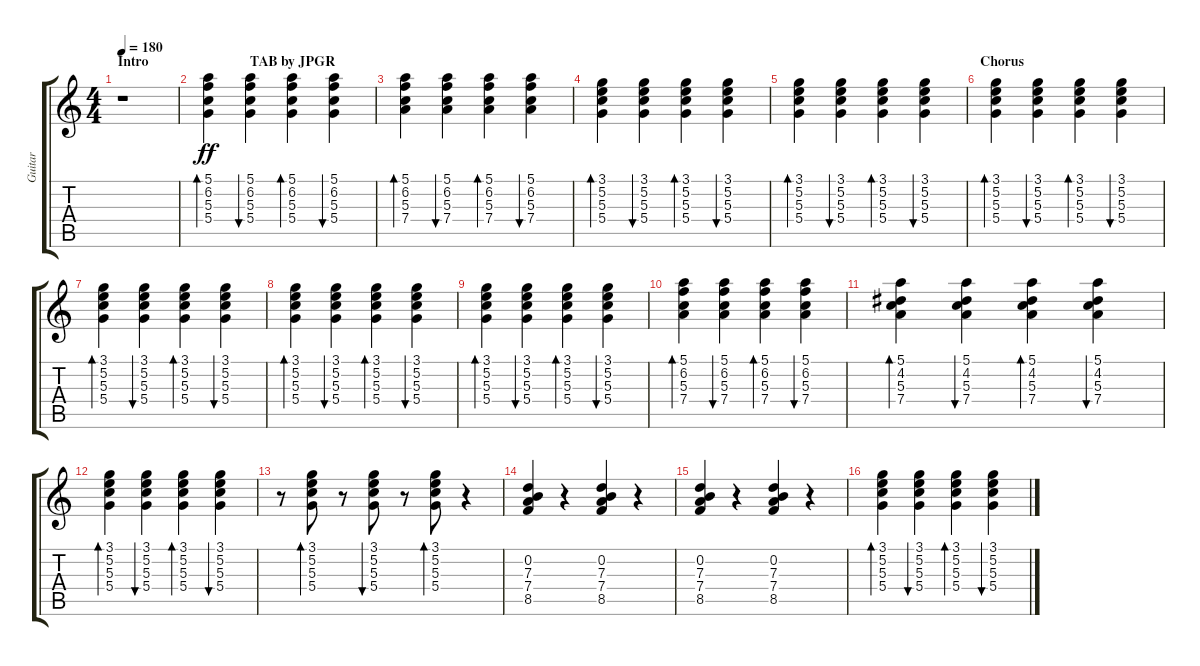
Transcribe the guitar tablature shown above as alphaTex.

\track ("Guitar" "Guitar") {instrument acousticguitarsteel}
\staff {score tabs}
\tuning (E4 B3 G3 D3 A2 E2) {hide}
\ts (4 4)
\section ("" "Intro                             TAB by JPGR")
\tempo 180
\clef g2
\ks c
r.1{dy ff instrument acousticguitarsteel} |
(5.1 6.2 5.3 5.4).4{bd 60} (5.1 6.2 5.3 5.4).4{bu 60} (5.1 6.2 5.3 5.4).4{bd 60} (5.1 6.2 5.3 5.4).4{bu 60} |
(5.1 6.2 5.3 7.4).4{bd 60} (5.1 6.2 5.3 7.4).4{bu 60} (5.1 6.2 5.3 7.4).4{bd 60} (5.1 6.2 5.3 7.4).4{bu 60} |
(3.1 5.2 5.3 5.4).4{bd 60} (3.1 5.2 5.3 5.4).4{bu 60} (3.1 5.2 5.3 5.4).4{bd 60} (3.1 5.2 5.3 5.4).4{bu 60} |
(3.1 5.2 5.3 5.4).4{bd 60} (3.1 5.2 5.3 5.4).4{bu 60} (3.1 5.2 5.3 5.4).4{bd 60} (3.1 5.2 5.3 5.4).4{bu 60} |
\section ("" "Chorus")
(3.1 5.2 5.3 5.4).4{bd 60} (3.1 5.2 5.3 5.4).4{bu 60} (3.1 5.2 5.3 5.4).4{bd 60} (3.1 5.2 5.3 5.4).4{bu 60} |
(3.1 5.2 5.3 5.4).4{bd 60} (3.1 5.2 5.3 5.4).4{bu 60} (3.1 5.2 5.3 5.4).4{bd 60} (3.1 5.2 5.3 5.4).4{bu 60} |
(3.1 5.2 5.3 5.4).4{bd 60} (3.1 5.2 5.3 5.4).4{bu 60} (3.1 5.2 5.3 5.4).4{bd 60} (3.1 5.2 5.3 5.4).4{bu 60} |
(3.1 5.2 5.3 5.4).4{bd 60} (3.1 5.2 5.3 5.4).4{bu 60} (3.1 5.2 5.3 5.4).4{bd 60} (3.1 5.2 5.3 5.4).4{bu 60} |
(5.1 6.2 5.3 7.4).4{bd 60} (5.1 6.2 5.3 7.4).4{bu 60} (5.1 6.2 5.3 7.4).4{bd 60} (5.1 6.2 5.3 7.4).4{bu 60} |
(5.1 4.2 5.3 7.4).4{bd 60} (5.1 4.2 5.3 7.4).4{bu 60} (5.1 4.2 5.3 7.4).4{bd 60} (5.1 4.2 5.3 7.4).4{bu 60} |
(3.1 5.2 5.3 5.4).4{bd 60} (3.1 5.2 5.3 5.4).4{bu 60} (3.1 5.2 5.3 5.4).4{bd 60} (3.1 5.2 5.3 5.4).4{bu 60} |
r.8 (3.1 5.2 5.3 5.4).8{bd 60} r.8 (3.1 5.2 5.3 5.4).8{bu 60} r.8 (3.1 5.2 5.3 5.4).8{bd 60} r.4 |
(0.2 7.3 7.4 8.5).4 r.4 (0.2 7.3 7.4 8.5).4 r.4 |
(0.2 7.3 7.4 8.5).4 r.4 (0.2 7.3 7.4 8.5).4 r.4 |
(3.1 5.2 5.3 5.4).4{bd 60} (3.1 5.2 5.3 5.4).4{bu 60} (3.1 5.2 5.3 5.4).4{bd 60} (3.1 5.2 5.3 5.4).4{bu 60}
